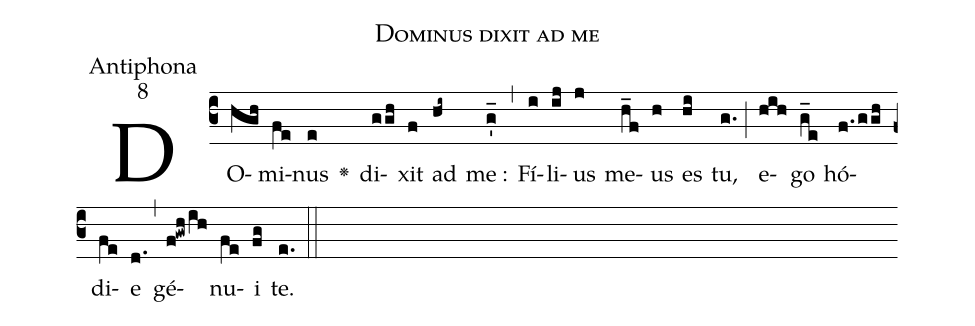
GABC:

name:Dominus dixit ad me;
office-part:Antiphona;
mode:8;
%%
(c3) DO(hgh)mi(fe)nus(e) <v>\greheightstar</v>() di(ggh)xit(f) ad(hi~) me :(g'_) (,) Fí(i)li(ij)us(j) me(h_f)us(h) es(hi) tu,(g.) (;) e(hih)go(g_e) hó(f./ggh)di(fe)e(d.) (,) gé(f!gwh/ih)nu(fe)i(fg) te.(e.) (::)
